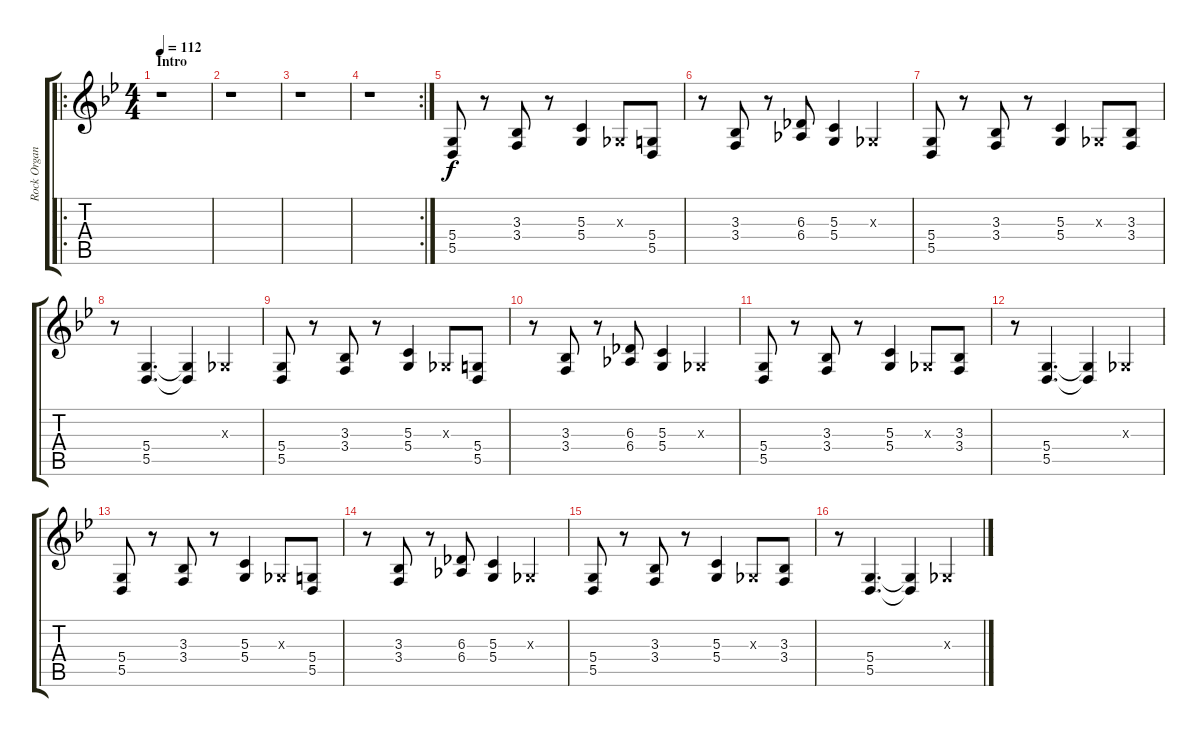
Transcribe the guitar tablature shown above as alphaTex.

\track ("Rock Organ" "Rock Organ") {instrument rockorgan}
\staff {score tabs}
\tuning (E4 B3 G3 D3 A2 E2) {hide}
\ro
\ts (4 4)
\section ("" "Intro")
\tempo 112
\clef g2
\ks bb
r.1{dy f instrument rockorgan} |
r.1 |
r.1 |
\rc 2
r.1 |
(5.4 5.5).8{balance 14} r.8 (3.3 3.4).8 r.8 (5.3 5.4).4 -1.3{x}.8 (5.4 5.5).8 |
r.8 (3.3 3.4).8 r.8 (6.3 6.4).8 (5.3 5.4).4 -1.3{x}.4 |
(5.4 5.5).8 r.8 (3.3 3.4).8 r.8 (5.3 5.4).4 -1.3{x}.8 (3.3 3.4).8 |
r.8 (5.4 5.5).4{d} (5.4{t} 5.5{t}).4 -1.3{x}.4 |
(5.4 5.5).8 r.8 (3.3 3.4).8 r.8 (5.3 5.4).4 -1.3{x}.8 (5.4 5.5).8 |
r.8 (3.3 3.4).8 r.8 (6.3 6.4).8 (5.3 5.4).4 -1.3{x}.4 |
(5.4 5.5).8 r.8 (3.3 3.4).8 r.8 (5.3 5.4).4 -1.3{x}.8 (3.3 3.4).8 |
r.8 (5.4 5.5).4{d} (5.4{t} 5.5{t}).4 -1.3{x}.4 |
(5.4 5.5).8 r.8 (3.3 3.4).8 r.8 (5.3 5.4).4 -1.3{x}.8 (5.4 5.5).8 |
r.8 (3.3 3.4).8 r.8 (6.3 6.4).8 (5.3 5.4).4 -1.3{x}.4 |
(5.4 5.5).8 r.8 (3.3 3.4).8 r.8 (5.3 5.4).4 -1.3{x}.8 (3.3 3.4).8 |
r.8 (5.4 5.5).4{d} (5.4{t} 5.5{t}).4 -1.3{x}.4
